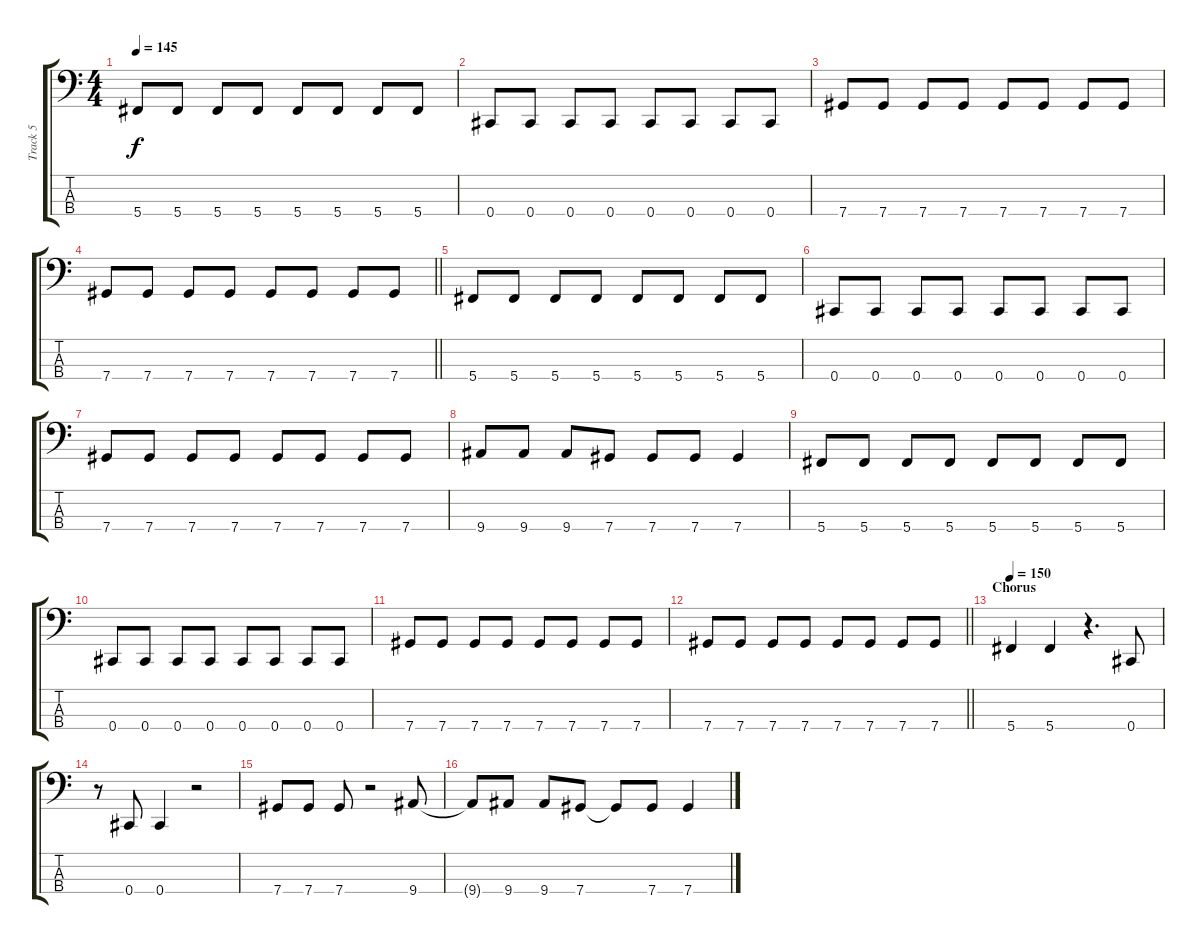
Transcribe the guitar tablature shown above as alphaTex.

\track ("Track 5" "Track 5") {instrument electricbasspick}
\staff {score tabs}
\tuning (Gb2 Db2 Ab1 Db1) {hide}
\ts (4 4)
\tempo 145
\clef f4
\ks c
5.4.8{dy f} 5.4.8 5.4.8 5.4.8 5.4.8 5.4.8 5.4.8 5.4.8 |
0.4.8 0.4.8 0.4.8 0.4.8 0.4.8 0.4.8 0.4.8 0.4.8 |
7.4.8 7.4.8 7.4.8 7.4.8 7.4.8 7.4.8 7.4.8 7.4.8 |
\barLineRight lightlight
7.4.8 7.4.8 7.4.8 7.4.8 7.4.8 7.4.8 7.4.8 7.4.8 |
5.4.8 5.4.8 5.4.8 5.4.8 5.4.8 5.4.8 5.4.8 5.4.8 |
0.4.8 0.4.8 0.4.8 0.4.8 0.4.8 0.4.8 0.4.8 0.4.8 |
7.4.8 7.4.8 7.4.8 7.4.8 7.4.8 7.4.8 7.4.8 7.4.8 |
9.4.8 9.4.8 9.4.8 7.4.8 7.4.8 7.4.8 7.4.4 |
5.4.8 5.4.8 5.4.8 5.4.8 5.4.8 5.4.8 5.4.8 5.4.8 |
0.4.8 0.4.8 0.4.8 0.4.8 0.4.8 0.4.8 0.4.8 0.4.8 |
7.4.8 7.4.8 7.4.8 7.4.8 7.4.8 7.4.8 7.4.8 7.4.8 |
\barLineRight lightlight
7.4.8 7.4.8 7.4.8 7.4.8 7.4.8 7.4.8 7.4.8 7.4.8 |
\section ("" "Chorus")
\tempo 150
5.4.4 5.4.4 r.4{d} 0.4.8 |
r.8 0.4.8 0.4.4 r.2 |
7.4.8 7.4.8 7.4.8 r.2 9.4.8 |
9.4{t}.8 9.4.8 9.4.8 7.4.8 7.4{t}.8 7.4.8 7.4.4
